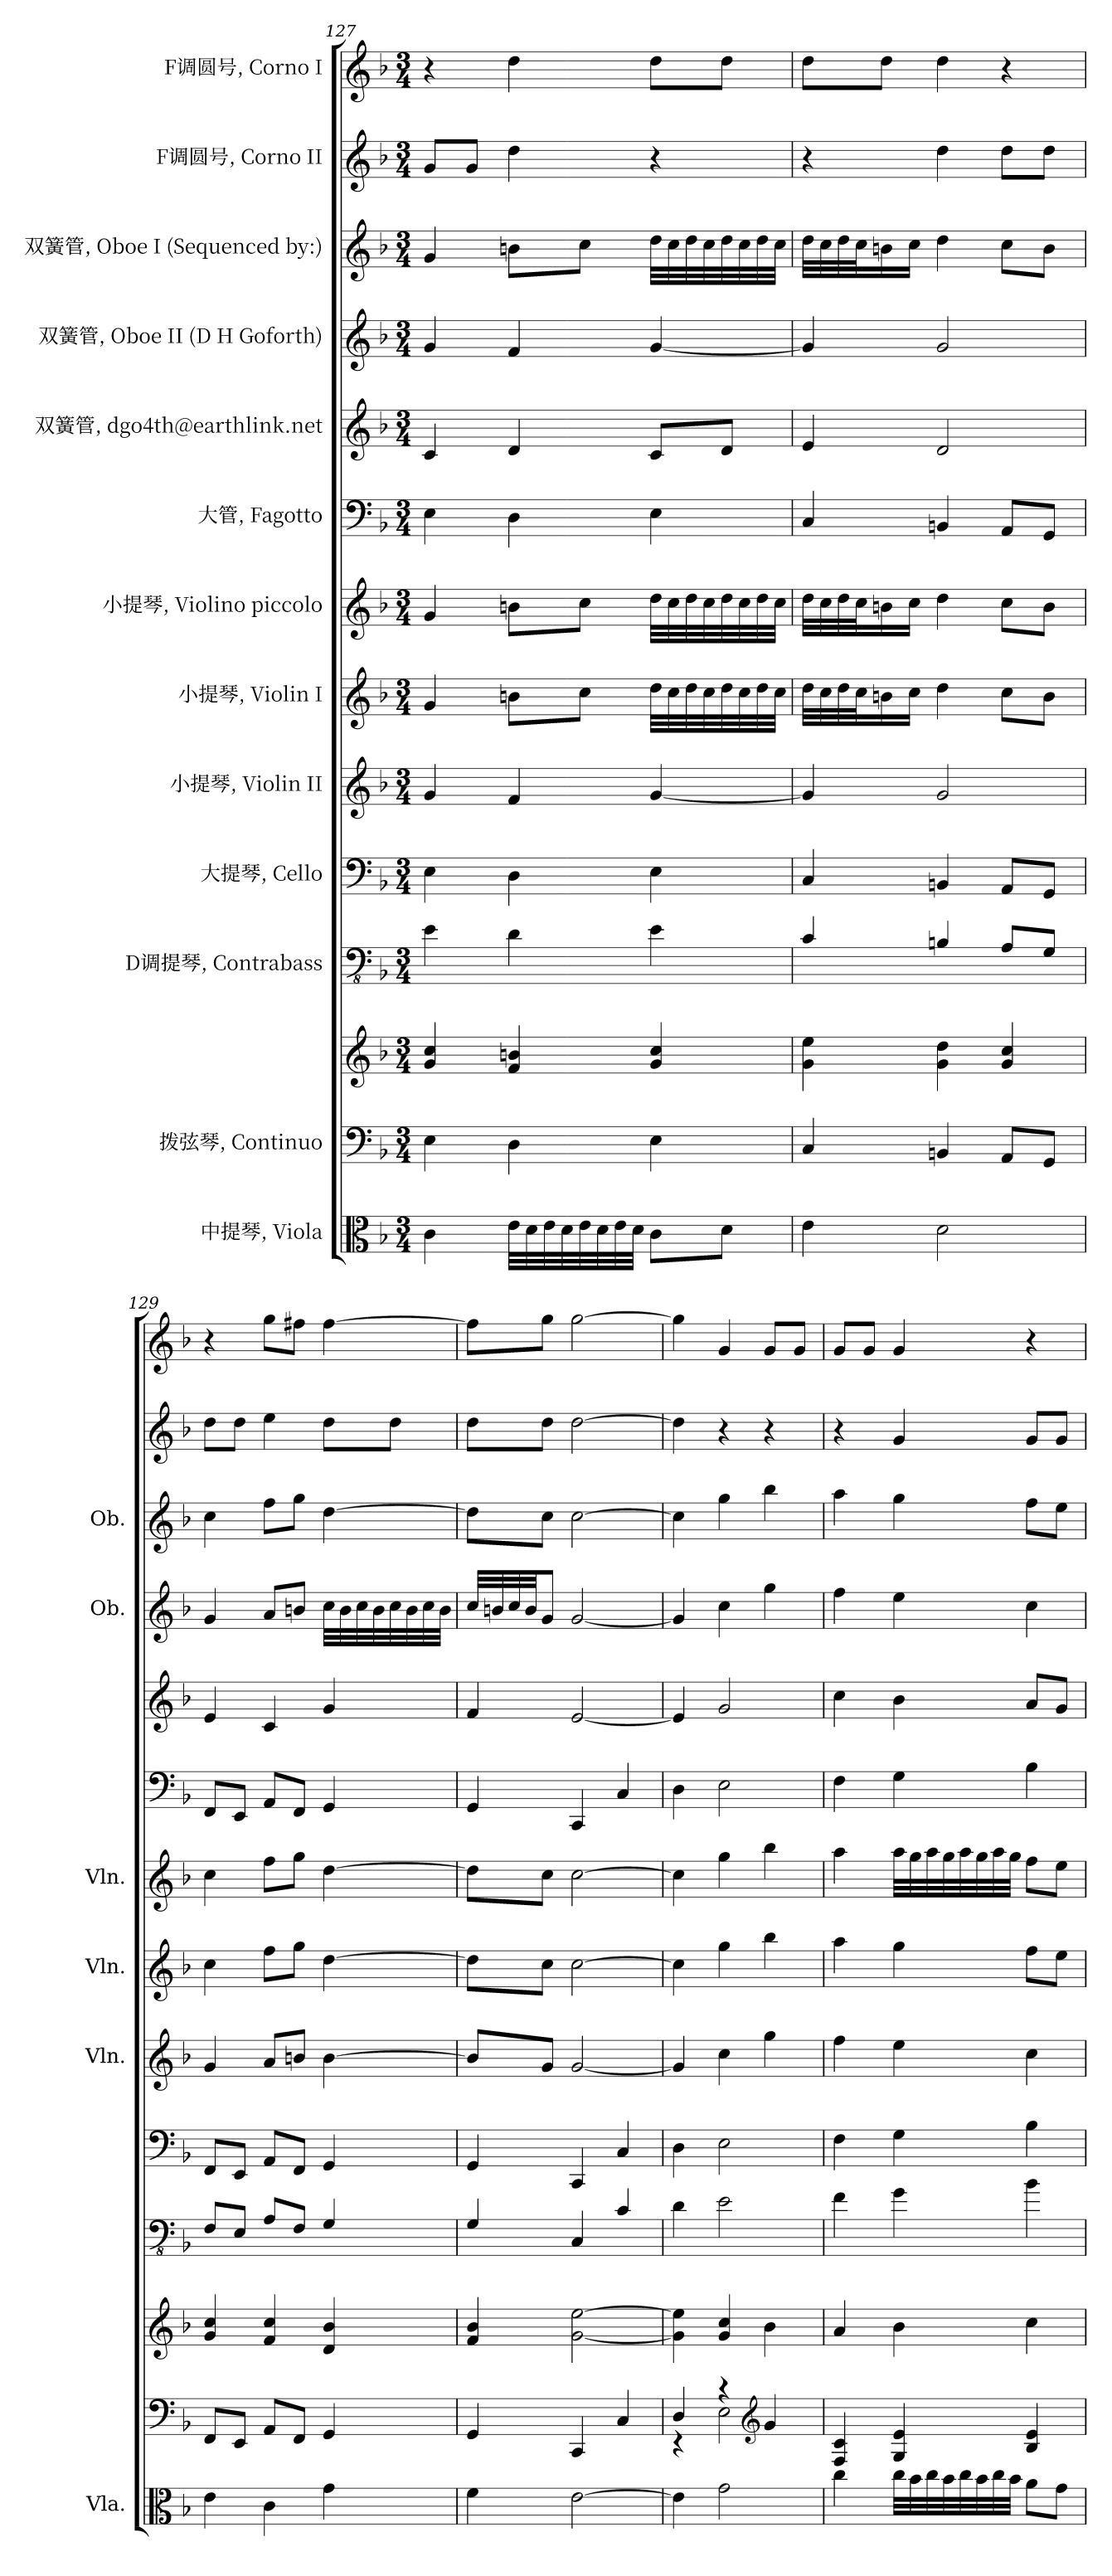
**kern	**kern	**kern	**kern	**kern	**kern	**kern	**kern	**kern	**kern	**kern	**kern	**kern	**kern
*part13	*part12	*part12	*part11	*part10	*part9	*part8	*part7	*part6	*part5	*part4	*part3	*part2	*part1
*staff14	*staff13	*staff12	*staff11	*staff10	*staff9	*staff8	*staff7	*staff6	*staff5	*staff4	*staff3	*staff2	*staff1
*I"中提琴, Viola	*I"拨弦琴, Continuo	*	*I"D调提琴, Contrabass	*I"大提琴, Cello	*I"小提琴, Violin II	*I"小提琴, Violin I	*I"小提琴, Violino piccolo	*I"大管, Fagotto	*I"双簧管, dgo4th@earthlink.net	*I"双簧管, Oboe II (D H Goforth)	*I"双簧管, Oboe I (Sequenced by:)	*I"F调圆号, Corno II	*I"F调圆号, Corno I
*I'Vla.	*	*	*	*	*I'Vln.	*I'Vln.	*I'Vln.	*	*	*I'Ob.	*I'Ob.	*	*
!!LO:PB:g=z
*clefC3	*clefF4	*clefG2	*clefFv4	*clefF4	*clefG2	*clefG2	*clefG2	*clefF4	*clefG2	*clefG2	*clefG2	*clefG2	*clefG2
*	*	*	*ITrd7c12	*	*	*	*	*	*	*	*	*ITrd4c7	*ITrd4c7
*k[b-]	*k[b-]	*k[b-]	*k[b-]	*k[b-]	*k[b-]	*k[b-]	*k[b-]	*k[b-]	*k[b-]	*k[b-]	*k[b-]	*k[b-e-]	*k[b-e-]
*M3/4	*M3/4	*M3/4	*M3/4	*M3/4	*M3/4	*M3/4	*M3/4	*M3/4	*M3/4	*M3/4	*M3/4	*M3/4	*M3/4
=127	=127	=127	=127	=127	=127	=127	=127	=127	=127	=127	=127	=127	=127
4c\	4E\	4g/ 4cc/	4EE\	4E\	4g/	4g/	4g/	4E\	4c/	4g/	4g/	8c/L	4r
.	.	.	.	.	.	.	.	.	.	.	.	8c/J	.
32e\LLL	4D\	4f/ 4bn/	4DD\	4D\	4f/	8bn\L	8bn\L	4D\	4d/	4f/	8bn\L	4g\	4g\
32d\	.	.	.	.	.	.	.	.	.	.	.	.	.
32e\	.	.	.	.	.	.	.	.	.	.	.	.	.
32d\	.	.	.	.	.	.	.	.	.	.	.	.	.
32e\	.	.	.	.	.	8cc\J	8cc\J	.	.	.	8cc\J	.	.
32d\	.	.	.	.	.	.	.	.	.	.	.	.	.
32e\	.	.	.	.	.	.	.	.	.	.	.	.	.
32d\JJJ	.	.	.	.	.	.	.	.	.	.	.	.	.
8c\L	4E\	4g/ 4cc/	4EE\	4E\	[4g/	32dd\LLL	32dd\LLL	4E\	8c/L	[4g/	32dd\LLL	4r	8g\L
.	.	.	.	.	.	32cc\	32cc\	.	.	.	32cc\	.	.
.	.	.	.	.	.	32dd\	32dd\	.	.	.	32dd\	.	.
.	.	.	.	.	.	32cc\	32cc\	.	.	.	32cc\	.	.
8d\J	.	.	.	.	.	32dd\	32dd\	.	8d/J	.	32dd\	.	8g\J
.	.	.	.	.	.	32cc\	32cc\	.	.	.	32cc\	.	.
.	.	.	.	.	.	32dd\	32dd\	.	.	.	32dd\	.	.
.	.	.	.	.	.	32cc\JJJ	32cc\JJJ	.	.	.	32cc\JJJ	.	.
=128	=128	=128	=128	=128	=128	=128	=128	=128	=128	=128	=128	=128	=128
4e\	4C/	4g\ 4ee\	4CC/	4C/	4g/]	32dd\LLL	32dd\LLL	4C/	4e/	4g/]	32dd\LLL	4r	8g\L
.	.	.	.	.	.	32cc\	32cc\	.	.	.	32cc\	.	.
.	.	.	.	.	.	32dd\	32dd\	.	.	.	32dd\	.	.
.	.	.	.	.	.	32cc\J	32cc\J	.	.	.	32cc\J	.	.
.	.	.	.	.	.	16bn\	16bn\	.	.	.	16bn\	.	8g\J
.	.	.	.	.	.	16cc\JJ	16cc\JJ	.	.	.	16cc\JJ	.	.
2d\	4BBn/	4g\ 4dd\	4BBBn/	4BBn/	2g/	4dd\	4dd\	4BBn/	2d/	2g/	4dd\	4g\	4g\
.	8AA/L	4g/ 4cc/	8AAA/L	8AA/L	.	8cc\L	8cc\L	8AA/L	.	.	8cc\L	8g\L	4r
.	8GG/J	.	8GGG/J	8GG/J	.	8b\J	8b\J	8GG/J	.	.	8b\J	8g\J	.
=129	=129	=129	=129	=129	=129	=129	=129	=129	=129	=129	=129	=129	=129
4e\	8FF/L	4g/ 4cc/	8FFF/L	8FF/L	4g/	4cc\	4cc\	8FF/L	4e/	4g/	4cc\	8g\L	4r
.	8EE/J	.	8EEE/J	8EE/J	.	.	.	8EE/J	.	.	.	8g\J	.
4c\	8AA/L	4f/ 4cc/	8AAA/L	8AA/L	8a/L	8ff\L	8ff\L	8AA/L	4c/	8a/L	8ff\L	4a\	8cc\L
.	8FF/J	.	8FFF/J	8FF/J	8bn/J	8gg\J	8gg\J	8FF/J	.	8bn/J	8gg\J	.	8bn\J
4g\	4GG/	4d/ 4b-/	4GGG/	4GG/	[4b\	[4dd\	[4dd\	4GG/	4g/	32cc\LLL	[4dd\	8g\L	[4b\
.	.	.	.	.	.	.	.	.	.	32b\	.	.	.
.	.	.	.	.	.	.	.	.	.	32cc\	.	.	.
.	.	.	.	.	.	.	.	.	.	32b\	.	.	.
.	.	.	.	.	.	.	.	.	.	32cc\	.	8g\J	.
.	.	.	.	.	.	.	.	.	.	32b\	.	.	.
.	.	.	.	.	.	.	.	.	.	32cc\	.	.	.
.	.	.	.	.	.	.	.	.	.	32b\JJJ	.	.	.
!!LO:PB:g=z
=130	=130	=130	=130	=130	=130	=130	=130	=130	=130	=130	=130	=130	=130
4f\	4GG/	4f/ 4b-/	4GGG/	4GG/	8b/L]	8dd\L]	8dd\L]	4GG/	4f/	32cc/LLL	8dd\L]	8g\L	8b\L]
.	.	.	.	.	.	.	.	.	.	32bn/	.	.	.
.	.	.	.	.	.	.	.	.	.	32cc/	.	.	.
.	.	.	.	.	.	.	.	.	.	32b/JJ	.	.	.
.	.	.	.	.	8g/J	8cc\J	8cc\J	.	.	8g/J	8cc\J	8g\J	8cc\J
[2e\	4CC/	[2g\ [2ee\	4CCC/	4CC/	[2g/	[2cc\	[2cc\	4CC/	[2e/	[2g/	[2cc\	[2g\	[2cc\
.	4C/	.	4CC/	4C/	.	.	.	4C/	.	.	.	.	.
=131	=131	=131	=131	=131	=131	=131	=131	=131	=131	=131	=131	=131	=131
*	*^	*	*	*	*	*	*	*	*	*	*	*	*
4e\]	4D/	4r	4g\] 4ee\]	4DD\	4D\	4g/]	4cc\]	4cc\]	4D\	4e/]	4g/]	4cc\]	4g\]	4cc\]
2g\	4r	2E\	4g/ 4cc/	2EE\	2E\	4cc\	4gg\	4gg\	2E\	2g/	4cc\	4gg\	4r	4c/
*	*clefG2	*	*	*	*	*	*	*	*	*	*	*	*	*
.	4g/	.	4b-\	.	.	4gg\	4bb-\	4bb-\	.	.	4gg\	4bb-\	4r	8c/L
.	.	.	.	.	.	.	.	.	.	.	.	.	.	8c/J
*	*v	*v	*	*	*	*	*	*	*	*	*	*	*	*
=132	=132	=132	=132	=132	=132	=132	=132	=132	=132	=132	=132	=132	=132
4cc\	4F/ 4c/	4a/	4FF\	4F\	4ff\	4aa\	4aa\	4F\	4cc\	4ff\	4aa\	4r	8c/L
.	.	.	.	.	.	.	.	.	.	.	.	.	8c/J
32cc\LLL	4G/ 4e/	4b-\	4GG\	4G\	4ee\	4gg\	32aa\LLL	4G\	4b-\	4ee\	4gg\	4c/	4c/
32b-\	.	.	.	.	.	.	32gg\	.	.	.	.	.	.
32cc\	.	.	.	.	.	.	32aa\	.	.	.	.	.	.
32b-\	.	.	.	.	.	.	32gg\	.	.	.	.	.	.
32cc\	.	.	.	.	.	.	32aa\	.	.	.	.	.	.
32b-\	.	.	.	.	.	.	32gg\	.	.	.	.	.	.
32cc\	.	.	.	.	.	.	32aa\	.	.	.	.	.	.
32b-\JJJ	.	.	.	.	.	.	32gg\JJJ	.	.	.	.	.	.
8a\L	4B-/ 4e/	4cc\	4BB-\	4B-\	4cc\	8ff\L	8ff\L	4B-\	8a/L	4cc\	8ff\L	8c/L	4r
8g\J	.	.	.	.	.	8ee\J	8ee\J	.	8g/J	.	8ee\J	8c/J	.
=	=	=	=	=	=	=	=	=	=	=	=	=	=
*-	*-	*-	*-	*-	*-	*-	*-	*-	*-	*-	*-	*-	*-
